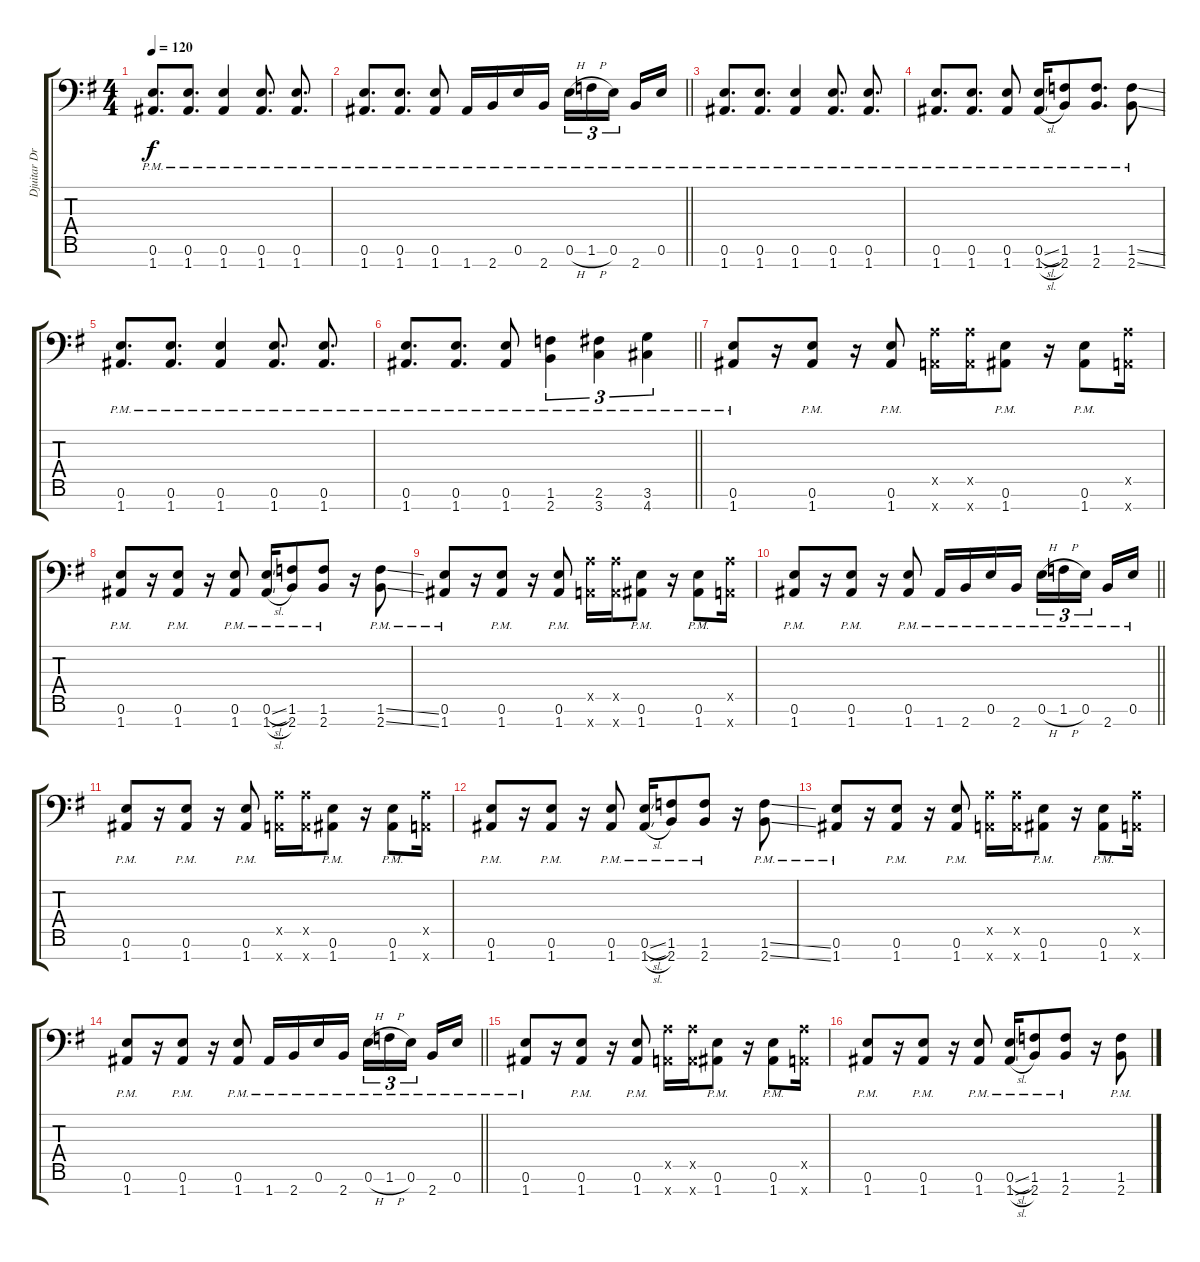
\track ("Djuitar Dropped A" "Djuitar Dr") {instrument distortionguitar}
\staff {score tabs}
\tuning (E4 B3 G3 D3 A2 E2 A1) {hide}
\ts (4 4)
\tempo 120
\clef f4
\ks eminor
(0.6{pm} 1.7{pm}).8{d dy f} (0.6{pm} 1.7{pm}).8{d} (0.6{pm} 1.7{pm}).4 (0.6{pm} 1.7{pm}).8{d} (0.6{pm} 1.7{pm}).8{d} |
\barLineRight lightlight
(0.6{pm} 1.7{pm}).8{d} (0.6{pm} 1.7{pm}).8{d} (0.6{pm} 1.7{pm}).8 1.7{pm}.16 2.7{pm}.16 0.6{pm}.16 2.7{pm}.16 0.6{h pm}.16{tu (3 2)} 1.6{h pm}.16{tu (3 2)} 0.6{pm}.16{tu (3 2) beam splitsecondary} 2.7{pm}.16 0.6{pm}.16 |
(0.6{pm} 1.7{pm}).8{d} (0.6{pm} 1.7{pm}).8{d} (0.6{pm} 1.7{pm}).4 (0.6{pm} 1.7{pm}).8{d} (0.6{pm} 1.7{pm}).8{d} |
(0.6{pm} 1.7{pm}).8{d} (0.6{pm} 1.7{pm}).8{d} (0.6{pm} 1.7{pm}).8 (0.6{sl pm} 1.7{sl pm}).16 (1.6{pm} 2.7{pm}).8 (1.6{pm} 2.7{pm}).8{d} (1.6{ss pm} 2.7{ss pm}).8 |
(0.6{pm} 1.7{pm}).8{d} (0.6{pm} 1.7{pm}).8{d} (0.6{pm} 1.7{pm}).4 (0.6{pm} 1.7{pm}).8{d} (0.6{pm} 1.7{pm}).8{d} |
\barLineRight lightlight
(0.6{pm} 1.7{pm}).8{d} (0.6{pm} 1.7{pm}).8{d} (0.6{pm} 1.7{pm}).8 (1.6{pm} 2.7{pm}).4{tu (3 2)} (2.6{pm} 3.7{pm}).4{tu (3 2)} (3.6{pm} 4.7{pm}).4{tu (3 2)} |
\section ("" "")
(0.6{pm} 1.7{pm}).8 r.16 (0.6{pm} 1.7{pm}).8 r.16 (0.6{pm} 1.7{pm}).8 (0.5{x} 0.7{x}).16 (0.5{x} 0.7{x}).16 (0.6{pm} 1.7{pm}).8 r.16 (0.6{pm} 1.7{pm}).8 (0.5{x} 0.7{x}).16 |
(0.6{pm} 1.7{pm}).8 r.16 (0.6{pm} 1.7{pm}).8 r.16 (0.6{pm} 1.7{pm}).8 (0.6{sl pm} 1.7{sl pm}).16 (1.6{pm} 2.7{pm}).8 (1.6{pm} 2.7{pm}).8 r.16 (1.6{ss pm} 2.7{ss pm}).8 |
(0.6{pm} 1.7{pm}).8 r.16 (0.6{pm} 1.7{pm}).8 r.16 (0.6{pm} 1.7{pm}).8 (0.5{x} 0.7{x}).16 (0.5{x} 0.7{x}).16 (0.6{pm} 1.7{pm}).8 r.16 (0.6{pm} 1.7{pm}).8 (0.5{x} 0.7{x}).16 |
\barLineRight lightlight
(0.6{pm} 1.7{pm}).8 r.16 (0.6{pm} 1.7{pm}).8 r.16 (0.6{pm} 1.7{pm}).8 1.7{pm}.16 2.7{pm}.16 0.6{pm}.16 2.7{pm}.16 0.6{h pm}.16{tu (3 2)} 1.6{h pm}.16{tu (3 2)} 0.6{pm}.16{tu (3 2) beam splitsecondary} 2.7{pm}.16 0.6{pm}.16 |
(0.6{pm} 1.7{pm}).8 r.16 (0.6{pm} 1.7{pm}).8 r.16 (0.6{pm} 1.7{pm}).8 (0.5{x} 0.7{x}).16 (0.5{x} 0.7{x}).16 (0.6{pm} 1.7{pm}).8 r.16 (0.6{pm} 1.7{pm}).8 (0.5{x} 0.7{x}).16 |
(0.6{pm} 1.7{pm}).8 r.16 (0.6{pm} 1.7{pm}).8 r.16 (0.6{pm} 1.7{pm}).8 (0.6{sl pm} 1.7{sl pm}).16 (1.6{pm} 2.7{pm}).8 (1.6{pm} 2.7{pm}).8 r.16 (1.6{ss pm} 2.7{ss pm}).8 |
(0.6{pm} 1.7{pm}).8 r.16 (0.6{pm} 1.7{pm}).8 r.16 (0.6{pm} 1.7{pm}).8 (0.5{x} 0.7{x}).16 (0.5{x} 0.7{x}).16 (0.6{pm} 1.7{pm}).8 r.16 (0.6{pm} 1.7{pm}).8 (0.5{x} 0.7{x}).16 |
\barLineRight lightlight
(0.6{pm} 1.7{pm}).8 r.16 (0.6{pm} 1.7{pm}).8 r.16 (0.6{pm} 1.7{pm}).8 1.7{pm}.16 2.7{pm}.16 0.6{pm}.16 2.7{pm}.16 0.6{h pm}.16{tu (3 2)} 1.6{h pm}.16{tu (3 2)} 0.6{pm}.16{tu (3 2) beam splitsecondary} 2.7{pm}.16 0.6{pm}.16 |
(0.6{pm} 1.7{pm}).8 r.16 (0.6{pm} 1.7{pm}).8 r.16 (0.6{pm} 1.7{pm}).8 (0.5{x} 0.7{x}).16 (0.5{x} 0.7{x}).16 (0.6{pm} 1.7{pm}).8 r.16 (0.6{pm} 1.7{pm}).8 (0.5{x} 0.7{x}).16 |
(0.6{pm} 1.7{pm}).8 r.16 (0.6{pm} 1.7{pm}).8 r.16 (0.6{pm} 1.7{pm}).8 (0.6{sl pm} 1.7{sl pm}).16 (1.6{pm} 2.7{pm}).8 (1.6{pm} 2.7{pm}).8 r.16 (1.6{ss pm} 2.7{ss pm}).8
